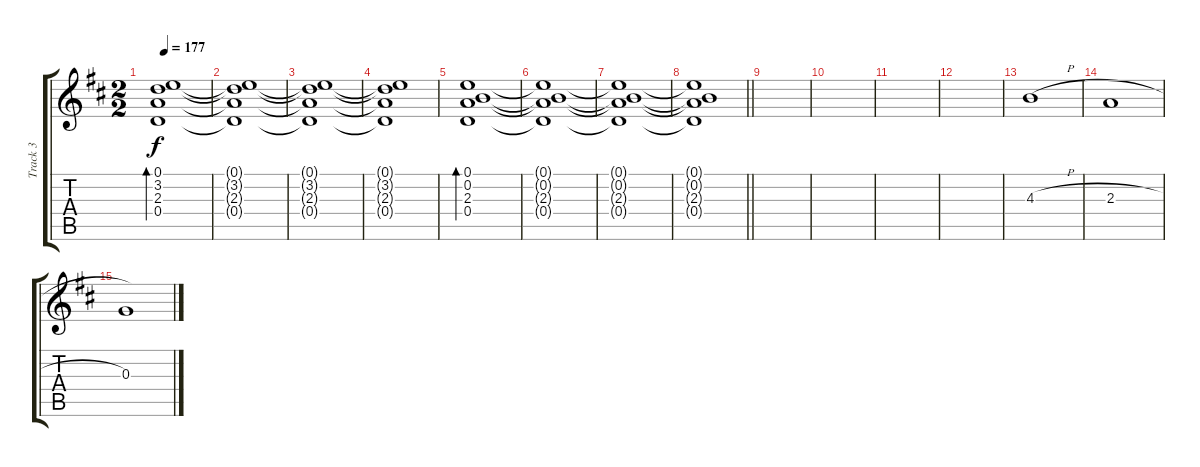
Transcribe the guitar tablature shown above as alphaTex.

\track ("Track 3" "Track 3") {instrument acousticguitarsteel}
\staff {score tabs}
\tuning (E4 B3 G3 D3 A2 E2) {hide}
\ts (2 2)
\tempo 177
\clef g2
\ks d
(0.1 3.2 2.3 0.4).1{bd 240 dy f} |
(0.1{t} 3.2{t} 2.3{t} 0.4{t}).1 |
(0.1{t} 3.2{t} 2.3{t} 0.4{t}).1 |
(0.1{t} 3.2{t} 2.3{t} 0.4{t}).1 |
(0.1 0.2 2.3 0.4).1{bd 240} |
(0.1{t} 0.2{t} 2.3{t} 0.4{t}).1 |
(0.1{t} 0.2{t} 2.3{t} 0.4{t}).1 |
\barLineRight lightlight
(0.1{t} 0.2{t} 2.3{t} 0.4{t}).1 |
|
|
|
|
4.3{h}.1{volume 6 instrument choiraahs} |
2.3{h}.1 |
0.3.1
